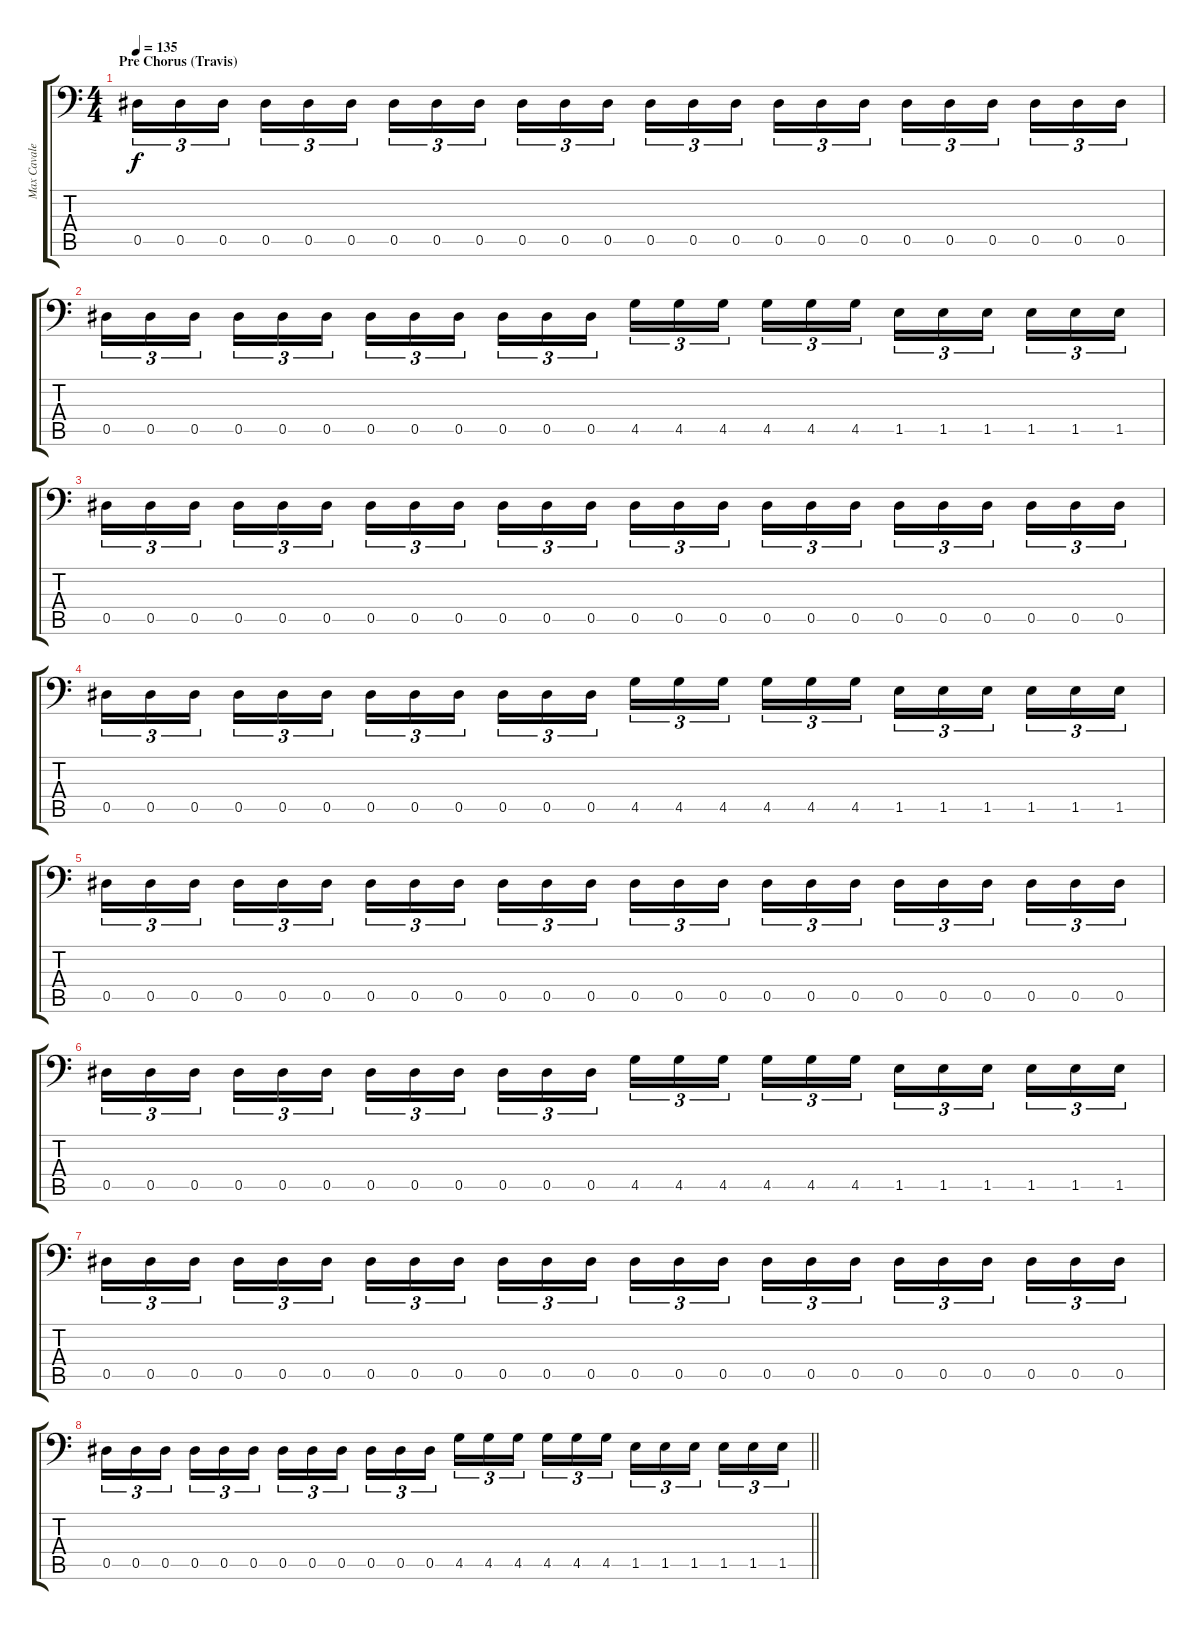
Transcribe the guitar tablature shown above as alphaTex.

\track ("Max Cavalera" "Max Cavale") {instrument distortionguitar}
\staff {score tabs}
\tuning (Bb3 F3 Db3 Ab2 Eb2 Bb1) {hide}
\ts (4 4)
\section ("" "Pre Chorus (Travis)")
\tempo 135
\clef f4
\ks c
0.5.16{tu (3 2) dy f} 0.5.16{tu (3 2)} 0.5.16{tu (3 2) beam splitsecondary} 0.5.16{tu (3 2)} 0.5.16{tu (3 2)} 0.5.16{tu (3 2)} 0.5.16{tu (3 2)} 0.5.16{tu (3 2)} 0.5.16{tu (3 2) beam splitsecondary} 0.5.16{tu (3 2)} 0.5.16{tu (3 2)} 0.5.16{tu (3 2)} 0.5.16{tu (3 2)} 0.5.16{tu (3 2)} 0.5.16{tu (3 2) beam splitsecondary} 0.5.16{tu (3 2)} 0.5.16{tu (3 2)} 0.5.16{tu (3 2)} 0.5.16{tu (3 2)} 0.5.16{tu (3 2)} 0.5.16{tu (3 2) beam splitsecondary} 0.5.16{tu (3 2)} 0.5.16{tu (3 2)} 0.5.16{tu (3 2)} |
0.5.16{tu (3 2)} 0.5.16{tu (3 2)} 0.5.16{tu (3 2) beam splitsecondary} 0.5.16{tu (3 2)} 0.5.16{tu (3 2)} 0.5.16{tu (3 2)} 0.5.16{tu (3 2)} 0.5.16{tu (3 2)} 0.5.16{tu (3 2) beam splitsecondary} 0.5.16{tu (3 2)} 0.5.16{tu (3 2)} 0.5.16{tu (3 2)} 4.5.16{tu (3 2)} 4.5.16{tu (3 2)} 4.5.16{tu (3 2) beam splitsecondary} 4.5.16{tu (3 2)} 4.5.16{tu (3 2)} 4.5.16{tu (3 2)} 1.5.16{tu (3 2)} 1.5.16{tu (3 2)} 1.5.16{tu (3 2) beam splitsecondary} 1.5.16{tu (3 2)} 1.5.16{tu (3 2)} 1.5.16{tu (3 2)} |
0.5.16{tu (3 2)} 0.5.16{tu (3 2)} 0.5.16{tu (3 2) beam splitsecondary} 0.5.16{tu (3 2)} 0.5.16{tu (3 2)} 0.5.16{tu (3 2)} 0.5.16{tu (3 2)} 0.5.16{tu (3 2)} 0.5.16{tu (3 2) beam splitsecondary} 0.5.16{tu (3 2)} 0.5.16{tu (3 2)} 0.5.16{tu (3 2)} 0.5.16{tu (3 2)} 0.5.16{tu (3 2)} 0.5.16{tu (3 2) beam splitsecondary} 0.5.16{tu (3 2)} 0.5.16{tu (3 2)} 0.5.16{tu (3 2)} 0.5.16{tu (3 2)} 0.5.16{tu (3 2)} 0.5.16{tu (3 2) beam splitsecondary} 0.5.16{tu (3 2)} 0.5.16{tu (3 2)} 0.5.16{tu (3 2)} |
0.5.16{tu (3 2)} 0.5.16{tu (3 2)} 0.5.16{tu (3 2) beam splitsecondary} 0.5.16{tu (3 2)} 0.5.16{tu (3 2)} 0.5.16{tu (3 2)} 0.5.16{tu (3 2)} 0.5.16{tu (3 2)} 0.5.16{tu (3 2) beam splitsecondary} 0.5.16{tu (3 2)} 0.5.16{tu (3 2)} 0.5.16{tu (3 2)} 4.5.16{tu (3 2)} 4.5.16{tu (3 2)} 4.5.16{tu (3 2) beam splitsecondary} 4.5.16{tu (3 2)} 4.5.16{tu (3 2)} 4.5.16{tu (3 2)} 1.5.16{tu (3 2)} 1.5.16{tu (3 2)} 1.5.16{tu (3 2) beam splitsecondary} 1.5.16{tu (3 2)} 1.5.16{tu (3 2)} 1.5.16{tu (3 2)} |
0.5.16{tu (3 2)} 0.5.16{tu (3 2)} 0.5.16{tu (3 2) beam splitsecondary} 0.5.16{tu (3 2)} 0.5.16{tu (3 2)} 0.5.16{tu (3 2)} 0.5.16{tu (3 2)} 0.5.16{tu (3 2)} 0.5.16{tu (3 2) beam splitsecondary} 0.5.16{tu (3 2)} 0.5.16{tu (3 2)} 0.5.16{tu (3 2)} 0.5.16{tu (3 2)} 0.5.16{tu (3 2)} 0.5.16{tu (3 2) beam splitsecondary} 0.5.16{tu (3 2)} 0.5.16{tu (3 2)} 0.5.16{tu (3 2)} 0.5.16{tu (3 2)} 0.5.16{tu (3 2)} 0.5.16{tu (3 2) beam splitsecondary} 0.5.16{tu (3 2)} 0.5.16{tu (3 2)} 0.5.16{tu (3 2)} |
0.5.16{tu (3 2)} 0.5.16{tu (3 2)} 0.5.16{tu (3 2) beam splitsecondary} 0.5.16{tu (3 2)} 0.5.16{tu (3 2)} 0.5.16{tu (3 2)} 0.5.16{tu (3 2)} 0.5.16{tu (3 2)} 0.5.16{tu (3 2) beam splitsecondary} 0.5.16{tu (3 2)} 0.5.16{tu (3 2)} 0.5.16{tu (3 2)} 4.5.16{tu (3 2)} 4.5.16{tu (3 2)} 4.5.16{tu (3 2) beam splitsecondary} 4.5.16{tu (3 2)} 4.5.16{tu (3 2)} 4.5.16{tu (3 2)} 1.5.16{tu (3 2)} 1.5.16{tu (3 2)} 1.5.16{tu (3 2) beam splitsecondary} 1.5.16{tu (3 2)} 1.5.16{tu (3 2)} 1.5.16{tu (3 2)} |
0.5.16{tu (3 2)} 0.5.16{tu (3 2)} 0.5.16{tu (3 2) beam splitsecondary} 0.5.16{tu (3 2)} 0.5.16{tu (3 2)} 0.5.16{tu (3 2)} 0.5.16{tu (3 2)} 0.5.16{tu (3 2)} 0.5.16{tu (3 2) beam splitsecondary} 0.5.16{tu (3 2)} 0.5.16{tu (3 2)} 0.5.16{tu (3 2)} 0.5.16{tu (3 2)} 0.5.16{tu (3 2)} 0.5.16{tu (3 2) beam splitsecondary} 0.5.16{tu (3 2)} 0.5.16{tu (3 2)} 0.5.16{tu (3 2)} 0.5.16{tu (3 2)} 0.5.16{tu (3 2)} 0.5.16{tu (3 2) beam splitsecondary} 0.5.16{tu (3 2)} 0.5.16{tu (3 2)} 0.5.16{tu (3 2)} |
\barLineRight lightlight
0.5.16{tu (3 2)} 0.5.16{tu (3 2)} 0.5.16{tu (3 2) beam splitsecondary} 0.5.16{tu (3 2)} 0.5.16{tu (3 2)} 0.5.16{tu (3 2)} 0.5.16{tu (3 2)} 0.5.16{tu (3 2)} 0.5.16{tu (3 2) beam splitsecondary} 0.5.16{tu (3 2)} 0.5.16{tu (3 2)} 0.5.16{tu (3 2)} 4.5.16{tu (3 2)} 4.5.16{tu (3 2)} 4.5.16{tu (3 2) beam splitsecondary} 4.5.16{tu (3 2)} 4.5.16{tu (3 2)} 4.5.16{tu (3 2)} 1.5.16{tu (3 2)} 1.5.16{tu (3 2)} 1.5.16{tu (3 2) beam splitsecondary} 1.5.16{tu (3 2)} 1.5.16{tu (3 2)} 1.5.16{tu (3 2)}
